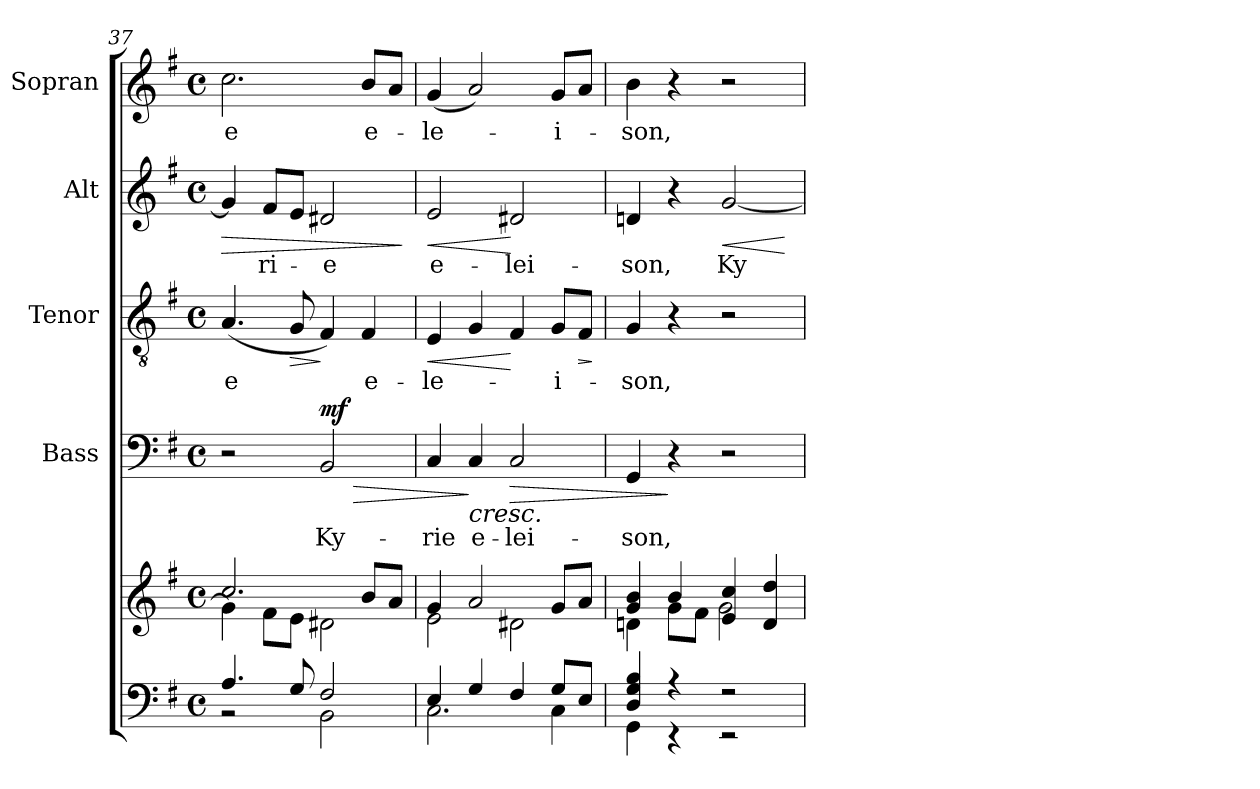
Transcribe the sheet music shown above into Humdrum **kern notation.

**kern	**kern	**kern	**text	**dynam	**kern	**text	**dynam	**kern	**text	**dynam	**kern	**text
*part5	*part5	*part4	*part4	*part4	*part3	*part3	*part3	*part2	*part2	*part2	*part1	*part1
*staff6	*staff5	*staff4	*staff4	*staff4	*staff3	*staff3	*staff3	*staff2	*staff2	*staff2	*staff1	*staff1
*	*	*I"Bass	*	*	*I"Tenor	*	*	*I"Alt	*	*	*I"Sopran	*
*	*	*I'B.	*	*	*I'T.	*	*	*I'A.	*	*	*I'S.	*
*clefF4	*clefG2	*clefF4	*	*	*clefGv2	*	*	*clefG2	*	*	*clefG2	*
*k[f#]	*k[f#]	*k[f#]	*	*	*k[f#]	*	*	*k[f#]	*	*	*k[f#]	*
*G:	*G:	*G:	*	*	*G:	*	*	*G:	*	*	*G:	*
*M4/4	*M4/4	*M4/4	*	*	*M4/4	*	*	*M4/4	*	*	*M4/4	*
*met(c)	*met(c)	*met(c)	*	*	*met(c)	*	*	*met(c)	*	*	*met(c)	*
=37	=37	=37	=37	=37	=37	=37	=37	=37	=37	=37	=37	=37
*^	*^	*	*	*	*	*	*	*	*	*	*	*
!	!	!	!	!	!	!	!	!LO:LY:b	!	!	!	!LO:HP:b	!	!LO:LY:b
4.A/	2rBB	2.cc/	4g\]	2r	.	.	(<4.A/	-e	.	4g/]	.	>	2.cc\	-e
!	!	!	!	!	!	!	!	!	!	!	!LO:LY:b	!	!	!
.	.	.	8f#\L	.	.	.	.	.	.	8f#/L	-ri-	.	.	.
!	!	!	!	!	!	!	!	!	!LO:HP:b	!	!	!	!	!
8G/	.	.	8e\J	.	.	.	8G/	.	>	8e/J	.	.	.	.
!	!	!	!	!	!LO:LY:b	!LO:HP:b	!	!	!	!	!LO:LY:b	!	!	!
!	!	!	!	!	!	!LO:DY:n=1:a	!	!	!	!	!	!	!	!
2F#/	2BB\	.	2d#X\	2BB/	Ky-	> mf	4F#/)	.	]	2d#X/	-e	.	.	.
!	!	!	!	!	!	!	!	!LO:LY:b	!	!	!	!	!	!LO:LY:b
.	.	8b/L	.	.	.	.	4F#/	e-	.	.	.	.	8b/L	e-
.	.	8a/J	.	.	.	.	.	.	.	.	.	.	8a/J	.
*v	*v	*	*	*	*	*	*	*	*	*	*	*	*	*
*	*v	*v	*	*	*	*	*	*	*	*	*	*	*
.	.	.	.	.	.	.	.	.	.	]	.	.
=38	=38	=38	=38	=38	=38	=38	=38	=38	=38	=38	=38	=38
*^	*^	*	*	*	*	*	*	*	*	*	*	*
!	!	!	!	!	!LO:LY:b	!	!	!LO:LY:b	!LO:HP:b	!	!LO:LY:b	!LO:HP:b	!	!LO:LY:b
4E/	2.C\	4g/	2e\	4C/	-rie	.	4E/	-le-	<	2e/	e-	<	(<4g/	-le-
!	!	!	!	!	!LO:LY:b	!LO:HP:n=1:b	!	!	!	!	!	!	!	!
4G/	.	2a/	.	4C/	e-	] <	4G/	.	.	.	.	.	2a/)	.
!	!	!	!	!	!LO:LY:b	!LO:HP:b	!	!	!	!	!LO:LY:b	!	!	!
4F#/	.	.	2d#X\	2C/	-lei-	>	4F#/	.	[	2d#X/	-lei-	[	.	.
!	!	!	!	!	!	!	!	!LO:LY:b	!	!	!	!	!	!LO:LY:b
8G/L	4C\	8g/L	.	.	.	.	8G/L	-i-	.	.	.	.	8g/L	-i-
!	!	!	!	!	!	!	!	!	!LO:HP:b	!	!	!	!	!
8E/J	.	8a/J	.	.	.	.	8F#/J	.	>	.	.	.	8a/J	.
*v	*v	*	*	*	*	*	*	*	*	*	*	*	*	*
*	*v	*v	*	*	*	*	*	*	*	*	*	*	*
.	.	.	.	[	.	.	]	.	.	.	.	.
=39	=39	=39	=39	=39	=39	=39	=39	=39	=39	=39	=39	=39
*^	*^	*	*	*	*	*	*	*	*	*	*	*
!	!	!	!	!	!LO:LY:b	!	!	!LO:LY:b	!	!	!LO:LY:b	!	!	!LO:LY:b
4D/ 4G/ 4B/	4GG\	4g/ 4b/	4dn\	4GG/	-son,	.	4G/	-son,	.	4dn/	-son,	.	4b\	-son,
4r	4r	4b/	8g\L	4r	.	]	4r	.	.	4r	.	.	4r	.
.	.	.	8f#\J	.	.	.	.	.	.	.	.	.	.	.
!	!	!	!	!	!	!	!	!	!	!	!LO:LY:b	!LO:HP:b	!	!
2r	2r	4e/ 4cc/	2g\	2r	.	.	2r	.	.	[2g/	Ky-	<	2r	.
.	.	4d/ 4dd/	.	.	.	.	.	.	.	.	.	.	.	.
*v	*v	*	*	*	*	*	*	*	*	*	*	*	*	*
*	*v	*v	*	*	*	*	*	*	*	*	*	*	*
.	.	.	.	.	.	.	.	.	.	[	.	.
=	=	=	=	=	=	=	=	=	=	=	=	=
*-	*-	*-	*-	*-	*-	*-	*-	*-	*-	*-	*-	*-
